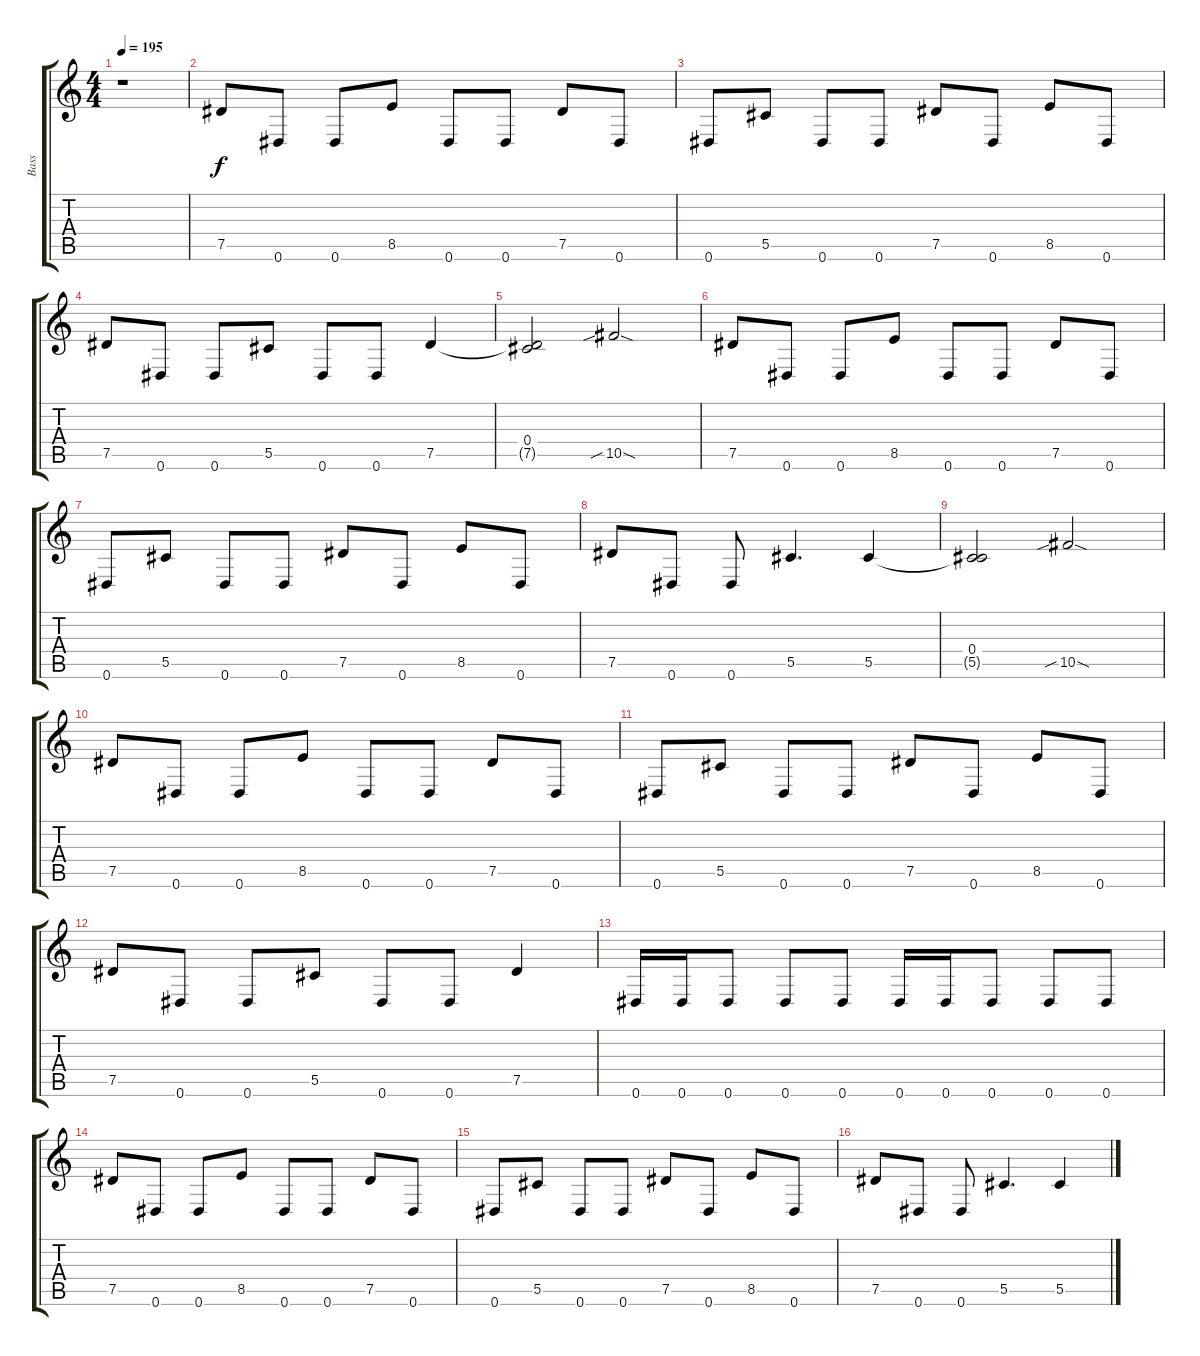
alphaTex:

\track ("Bass" "Bass") {instrument electricbassfinger}
\staff {score tabs}
\tuning (Eb4 Bb3 Gb3 Db3 Ab2 Eb2) {hide}
\ts (4 4)
\tempo 195
\clef g2
\ks c
r.1{dy f} |
7.5.8 0.6.8 0.6.8 8.5.8 0.6.8 0.6.8 7.5.8 0.6.8 |
0.6.8 5.5.8 0.6.8 0.6.8 7.5.8 0.6.8 8.5.8 0.6.8 |
7.5.8 0.6.8 0.6.8 5.5.8 0.6.8 0.6.8 7.5.4 |
(0.4 7.5{t}).2 10.5{sib sod}.2 |
7.5.8 0.6.8 0.6.8 8.5.8 0.6.8 0.6.8 7.5.8 0.6.8 |
0.6.8 5.5.8 0.6.8 0.6.8 7.5.8 0.6.8 8.5.8 0.6.8 |
7.5.8 0.6.8 0.6.8 5.5.4{d} 5.5.4 |
(0.4 5.5{t}).2 10.5{sib sod}.2 |
7.5.8 0.6.8 0.6.8 8.5.8 0.6.8 0.6.8 7.5.8 0.6.8 |
0.6.8 5.5.8 0.6.8 0.6.8 7.5.8 0.6.8 8.5.8 0.6.8 |
7.5.8 0.6.8 0.6.8 5.5.8 0.6.8 0.6.8 7.5.4 |
0.6.16 0.6.16 0.6.8 0.6.8 0.6.8 0.6.16 0.6.16 0.6.8 0.6.8 0.6.8 |
7.5.8 0.6.8 0.6.8 8.5.8 0.6.8 0.6.8 7.5.8 0.6.8 |
0.6.8 5.5.8 0.6.8 0.6.8 7.5.8 0.6.8 8.5.8 0.6.8 |
7.5.8 0.6.8 0.6.8 5.5.4{d} 5.5.4
